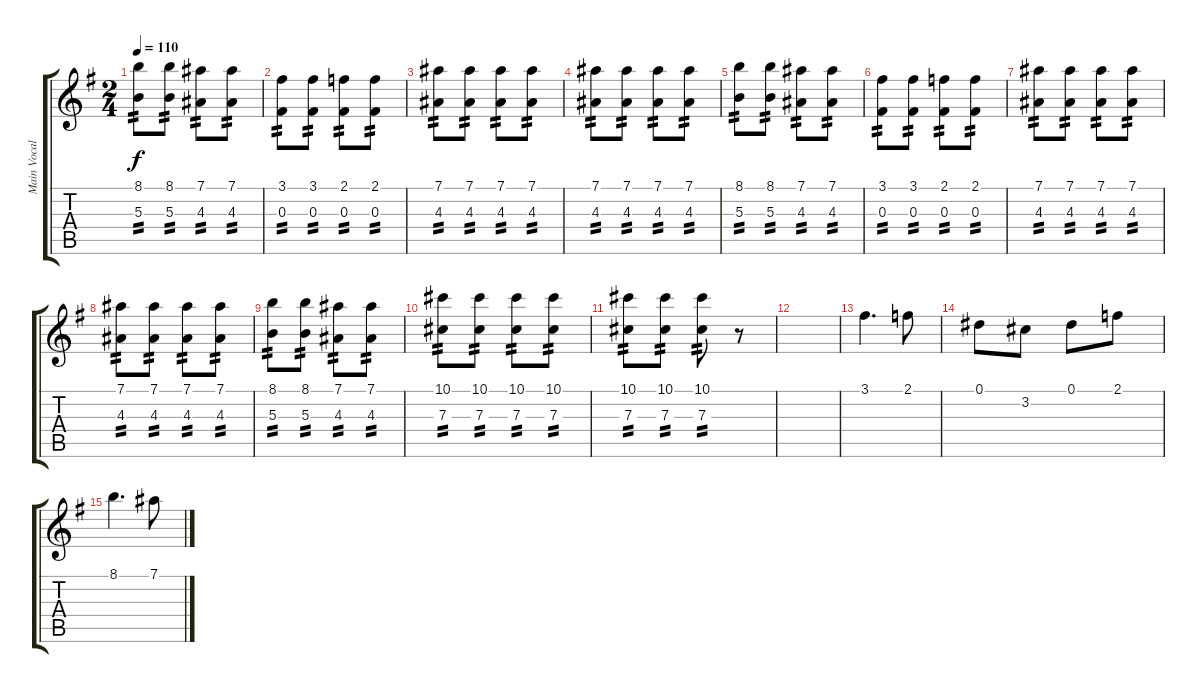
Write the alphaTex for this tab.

\track ("Main Vocals" "Main Vocal") {instrument overdrivenguitar}
\staff {score tabs}
\tuning (Eb4 Bb3 Gb3 Db3 Ab2 Eb2) {hide}
\ts (2 4)
\tempo 110
\clef g2
\ks g
(8.1 5.3).8{tp 2 dy f} (8.1 5.3).8{tp 2} (7.1 4.3).8{tp 2} (7.1 4.3).8{tp 2} |
(3.1 0.3).8{tp 2} (3.1 0.3).8{tp 2} (2.1 0.3).8{tp 2} (2.1 0.3).8{tp 2} |
(7.1 4.3).8{tp 2} (7.1 4.3).8{tp 2} (7.1 4.3).8{tp 2} (7.1 4.3).8{tp 2} |
(7.1 4.3).8{tp 2} (7.1 4.3).8{tp 2} (7.1 4.3).8{tp 2} (7.1 4.3).8{tp 2} |
(8.1 5.3).8{tp 2} (8.1 5.3).8{tp 2} (7.1 4.3).8{tp 2} (7.1 4.3).8{tp 2} |
(3.1 0.3).8{tp 2} (3.1 0.3).8{tp 2} (2.1 0.3).8{tp 2} (2.1 0.3).8{tp 2} |
(7.1 4.3).8{tp 2} (7.1 4.3).8{tp 2} (7.1 4.3).8{tp 2} (7.1 4.3).8{tp 2} |
(7.1 4.3).8{tp 2} (7.1 4.3).8{tp 2} (7.1 4.3).8{tp 2} (7.1 4.3).8{tp 2} |
(8.1 5.3).8{tp 2} (8.1 5.3).8{tp 2} (7.1 4.3).8{tp 2} (7.1 4.3).8{tp 2} |
(10.1 7.3).8{tp 2} (10.1 7.3).8{tp 2} (10.1 7.3).8{tp 2} (10.1 7.3).8{tp 2} |
(10.1 7.3).8{tp 2} (10.1 7.3).8{tp 2} (10.1 7.3).8{tp 2} r.8 |
|
3.1.4{d} 2.1.8 |
0.1.8 3.2.8 0.1.8 2.1.8 |
8.1.4{d} 7.1.8
